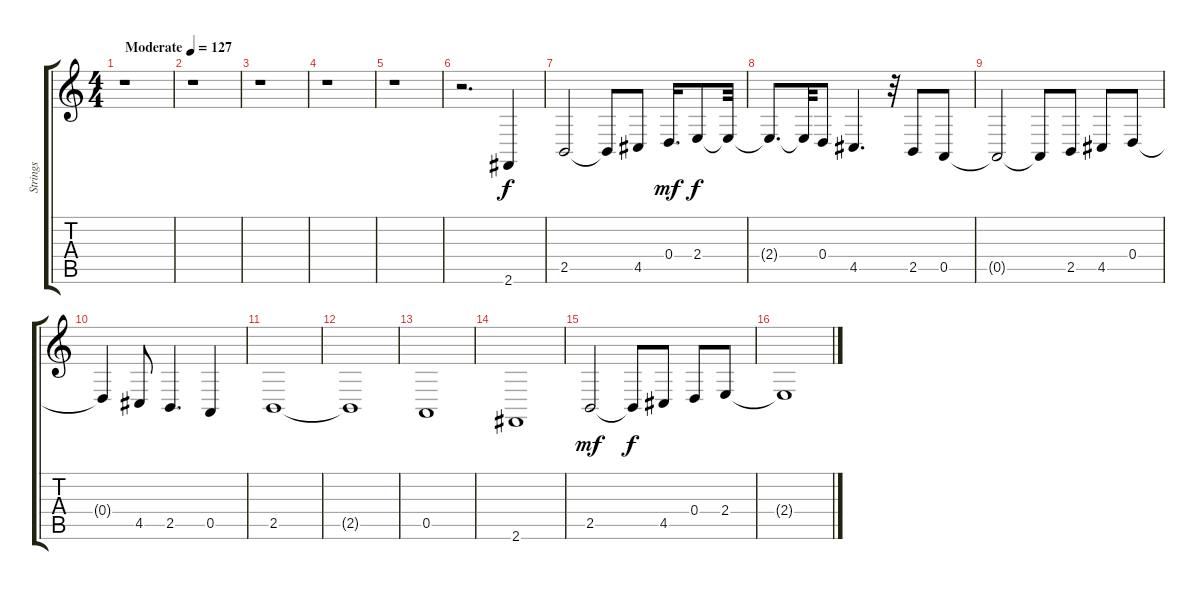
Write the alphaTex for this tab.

\track ("Strings             " "Strings   ") {instrument tremolostrings}
\staff {score tabs}
\tuning (E4 B3 G3 D3 A2 E2) {hide}
\ts (4 4)
\tempo (127 "Moderate")
\clef g2
\ks c
r.1{dy f instrument tremolostrings} |
r.1 |
r.1 |
r.1 |
r.1 |
r.2{d} 2.6.4 |
2.5.2 2.5{t}.8 4.5.8 0.4.16{d dy mf} 2.4.8{dy f} 2.4{t}.32 |
2.4{t}.8{d} 2.4{t}.32 0.4.8 4.5.4{d} r.32 2.5.8 0.5.8 |
0.5{t}.2 0.5{t}.8 2.5.8 4.5.8 0.4.8 |
0.4{t}.4 4.5.8 2.5.4{d} 0.5.4 |
2.5.1 |
2.5{t}.1 |
0.5.1 |
2.6.1 |
2.5.2{dy mf} 2.5{t}.8{dy f} 4.5.8 0.4.8 2.4.8 |
2.4{t}.1
